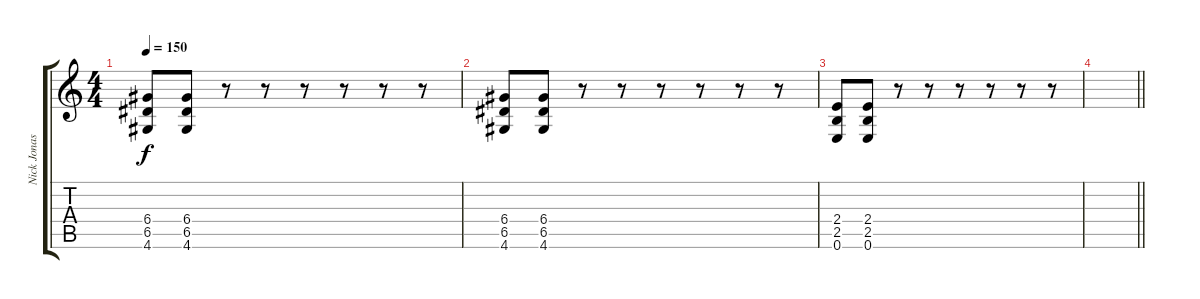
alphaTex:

\track ("Nick Jonas (Guitar)" "Nick Jonas") {instrument distortionguitar}
\staff {score tabs}
\tuning (E4 B3 G3 D3 A2 E2) {hide}
\ts (4 4)
\tempo 150
\clef g2
\ks c
(6.4 6.5 4.6).8{dy f} (6.4 6.5 4.6).8 r.8 r.8 r.8 r.8 r.8 r.8 |
(6.4 6.5 4.6).8 (6.4 6.5 4.6).8 r.8 r.8 r.8 r.8 r.8 r.8 |
(2.4 2.5 0.6).8 (2.4 2.5 0.6).8 r.8 r.8 r.8 r.8 r.8 r.8 |
\barLineRight lightlight
